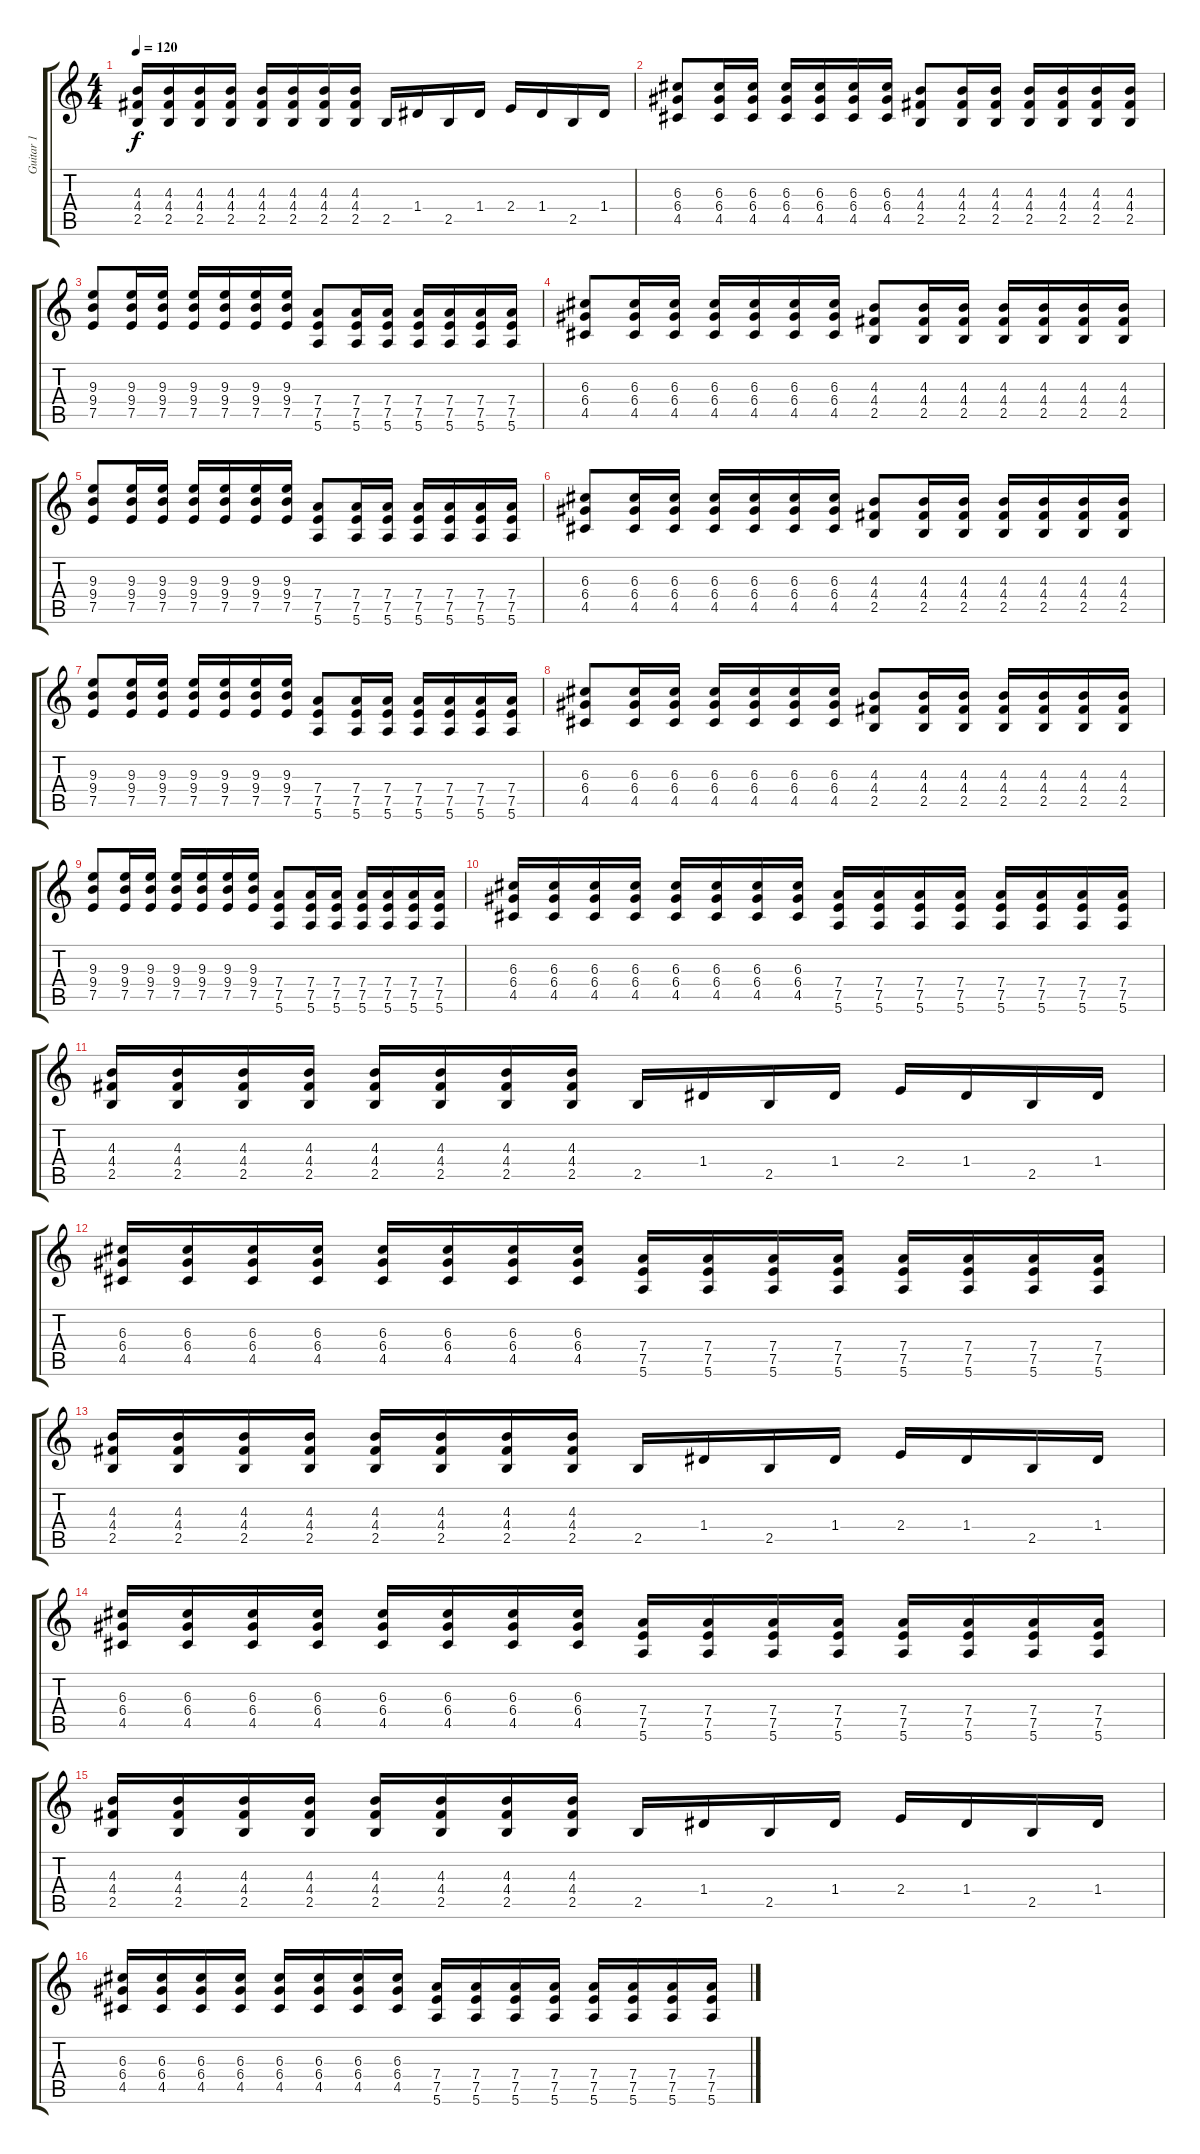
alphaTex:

\track ("Guitar 1" "Guitar 1") {instrument distortionguitar}
\staff {score tabs}
\tuning (E4 B3 G3 D3 A2 E2) {hide}
\ts (4 4)
\tempo 120
\clef g2
\ks c
(4.3 4.4 2.5).16{dy f} (4.3 4.4 2.5).16 (4.3 4.4 2.5).16 (4.3 4.4 2.5).16 (4.3 4.4 2.5).16 (4.3 4.4 2.5).16 (4.3 4.4 2.5).16 (4.3 4.4 2.5).16 2.5.16 1.4.16 2.5.16 1.4.16 2.4.16 1.4.16 2.5.16 1.4.16 |
(6.3 6.4 4.5).8 (6.3 6.4 4.5).16 (6.3 6.4 4.5).16 (6.3 6.4 4.5).16 (6.3 6.4 4.5).16 (6.3 6.4 4.5).16 (6.3 6.4 4.5).16 (4.3 4.4 2.5).8 (4.3 4.4 2.5).16 (4.3 4.4 2.5).16 (4.3 4.4 2.5).16 (4.3 4.4 2.5).16 (4.3 4.4 2.5).16 (4.3 4.4 2.5).16 |
(9.3 9.4 7.5).8 (9.3 9.4 7.5).16 (9.3 9.4 7.5).16 (9.3 9.4 7.5).16 (9.3 9.4 7.5).16 (9.3 9.4 7.5).16 (9.3 9.4 7.5).16 (7.4 7.5 5.6).8 (7.4 7.5 5.6).16 (7.4 7.5 5.6).16 (7.4 7.5 5.6).16 (7.4 7.5 5.6).16 (7.4 7.5 5.6).16 (7.4 7.5 5.6).16 |
(6.3 6.4 4.5).8 (6.3 6.4 4.5).16 (6.3 6.4 4.5).16 (6.3 6.4 4.5).16 (6.3 6.4 4.5).16 (6.3 6.4 4.5).16 (6.3 6.4 4.5).16 (4.3 4.4 2.5).8 (4.3 4.4 2.5).16 (4.3 4.4 2.5).16 (4.3 4.4 2.5).16 (4.3 4.4 2.5).16 (4.3 4.4 2.5).16 (4.3 4.4 2.5).16 |
(9.3 9.4 7.5).8 (9.3 9.4 7.5).16 (9.3 9.4 7.5).16 (9.3 9.4 7.5).16 (9.3 9.4 7.5).16 (9.3 9.4 7.5).16 (9.3 9.4 7.5).16 (7.4 7.5 5.6).8 (7.4 7.5 5.6).16 (7.4 7.5 5.6).16 (7.4 7.5 5.6).16 (7.4 7.5 5.6).16 (7.4 7.5 5.6).16 (7.4 7.5 5.6).16 |
(6.3 6.4 4.5).8 (6.3 6.4 4.5).16 (6.3 6.4 4.5).16 (6.3 6.4 4.5).16 (6.3 6.4 4.5).16 (6.3 6.4 4.5).16 (6.3 6.4 4.5).16 (4.3 4.4 2.5).8 (4.3 4.4 2.5).16 (4.3 4.4 2.5).16 (4.3 4.4 2.5).16 (4.3 4.4 2.5).16 (4.3 4.4 2.5).16 (4.3 4.4 2.5).16 |
(9.3 9.4 7.5).8 (9.3 9.4 7.5).16 (9.3 9.4 7.5).16 (9.3 9.4 7.5).16 (9.3 9.4 7.5).16 (9.3 9.4 7.5).16 (9.3 9.4 7.5).16 (7.4 7.5 5.6).8 (7.4 7.5 5.6).16 (7.4 7.5 5.6).16 (7.4 7.5 5.6).16 (7.4 7.5 5.6).16 (7.4 7.5 5.6).16 (7.4 7.5 5.6).16 |
(6.3 6.4 4.5).8 (6.3 6.4 4.5).16 (6.3 6.4 4.5).16 (6.3 6.4 4.5).16 (6.3 6.4 4.5).16 (6.3 6.4 4.5).16 (6.3 6.4 4.5).16 (4.3 4.4 2.5).8 (4.3 4.4 2.5).16 (4.3 4.4 2.5).16 (4.3 4.4 2.5).16 (4.3 4.4 2.5).16 (4.3 4.4 2.5).16 (4.3 4.4 2.5).16 |
(9.3 9.4 7.5).8 (9.3 9.4 7.5).16 (9.3 9.4 7.5).16 (9.3 9.4 7.5).16 (9.3 9.4 7.5).16 (9.3 9.4 7.5).16 (9.3 9.4 7.5).16 (7.4 7.5 5.6).8 (7.4 7.5 5.6).16 (7.4 7.5 5.6).16 (7.4 7.5 5.6).16 (7.4 7.5 5.6).16 (7.4 7.5 5.6).16 (7.4 7.5 5.6).16 |
(6.3 6.4 4.5).16 (6.3 6.4 4.5).16 (6.3 6.4 4.5).16 (6.3 6.4 4.5).16 (6.3 6.4 4.5).16 (6.3 6.4 4.5).16 (6.3 6.4 4.5).16 (6.3 6.4 4.5).16 (7.4 7.5 5.6).16 (7.4 7.5 5.6).16 (7.4 7.5 5.6).16 (7.4 7.5 5.6).16 (7.4 7.5 5.6).16 (7.4 7.5 5.6).16 (7.4 7.5 5.6).16 (7.4 7.5 5.6).16 |
(4.3 4.4 2.5).16 (4.3 4.4 2.5).16 (4.3 4.4 2.5).16 (4.3 4.4 2.5).16 (4.3 4.4 2.5).16 (4.3 4.4 2.5).16 (4.3 4.4 2.5).16 (4.3 4.4 2.5).16 2.5.16 1.4.16 2.5.16 1.4.16 2.4.16 1.4.16 2.5.16 1.4.16 |
(6.3 6.4 4.5).16 (6.3 6.4 4.5).16 (6.3 6.4 4.5).16 (6.3 6.4 4.5).16 (6.3 6.4 4.5).16 (6.3 6.4 4.5).16 (6.3 6.4 4.5).16 (6.3 6.4 4.5).16 (7.4 7.5 5.6).16 (7.4 7.5 5.6).16 (7.4 7.5 5.6).16 (7.4 7.5 5.6).16 (7.4 7.5 5.6).16 (7.4 7.5 5.6).16 (7.4 7.5 5.6).16 (7.4 7.5 5.6).16 |
(4.3 4.4 2.5).16 (4.3 4.4 2.5).16 (4.3 4.4 2.5).16 (4.3 4.4 2.5).16 (4.3 4.4 2.5).16 (4.3 4.4 2.5).16 (4.3 4.4 2.5).16 (4.3 4.4 2.5).16 2.5.16 1.4.16 2.5.16 1.4.16 2.4.16 1.4.16 2.5.16 1.4.16 |
(6.3 6.4 4.5).16 (6.3 6.4 4.5).16 (6.3 6.4 4.5).16 (6.3 6.4 4.5).16 (6.3 6.4 4.5).16 (6.3 6.4 4.5).16 (6.3 6.4 4.5).16 (6.3 6.4 4.5).16 (7.4 7.5 5.6).16 (7.4 7.5 5.6).16 (7.4 7.5 5.6).16 (7.4 7.5 5.6).16 (7.4 7.5 5.6).16 (7.4 7.5 5.6).16 (7.4 7.5 5.6).16 (7.4 7.5 5.6).16 |
(4.3 4.4 2.5).16 (4.3 4.4 2.5).16 (4.3 4.4 2.5).16 (4.3 4.4 2.5).16 (4.3 4.4 2.5).16 (4.3 4.4 2.5).16 (4.3 4.4 2.5).16 (4.3 4.4 2.5).16 2.5.16 1.4.16 2.5.16 1.4.16 2.4.16 1.4.16 2.5.16 1.4.16 |
(6.3 6.4 4.5).16 (6.3 6.4 4.5).16 (6.3 6.4 4.5).16 (6.3 6.4 4.5).16 (6.3 6.4 4.5).16 (6.3 6.4 4.5).16 (6.3 6.4 4.5).16 (6.3 6.4 4.5).16 (7.4 7.5 5.6).16 (7.4 7.5 5.6).16 (7.4 7.5 5.6).16 (7.4 7.5 5.6).16 (7.4 7.5 5.6).16 (7.4 7.5 5.6).16 (7.4 7.5 5.6).16 (7.4 7.5 5.6).16
